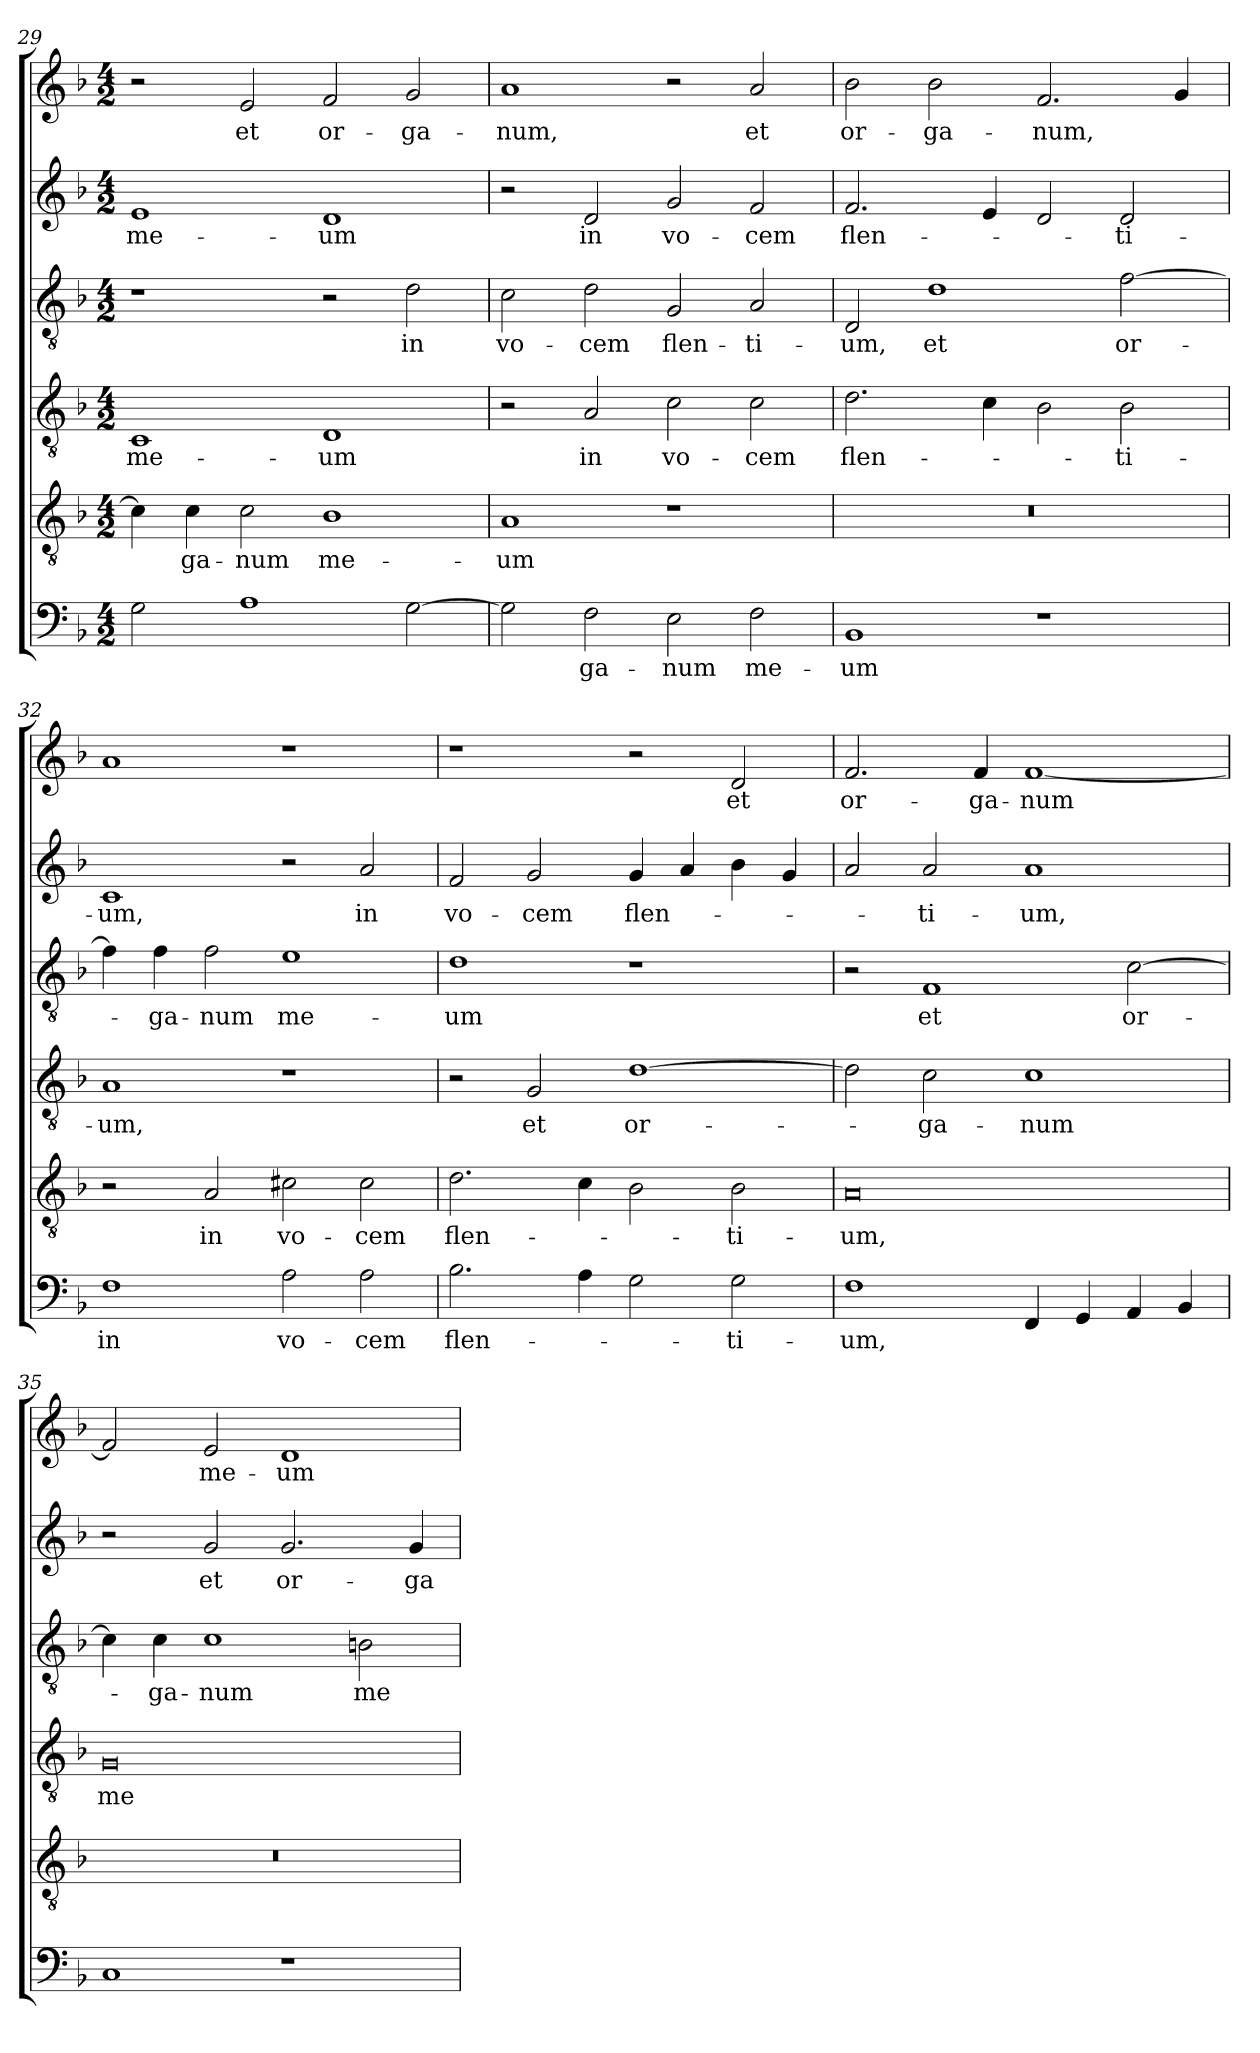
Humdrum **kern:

**kern	**text	**kern	**text	**kern	**text	**kern	**text	**kern	**text	**kern	**text
*part6	*part6	*part5	*part5	*part4	*part4	*part3	*part3	*part2	*part2	*part1	*part1
*staff6	*staff6	*staff5	*staff5	*staff4	*staff4	*staff3	*staff3	*staff2	*staff2	*staff1	*staff1
*clefF4	*	*clefGv2	*	*clefGv2	*	*clefGv2	*	*clefG2	*	*clefG2	*
*k[b-]	*	*k[b-]	*	*k[b-]	*	*k[b-]	*	*k[b-]	*	*k[b-]	*
*F:	*	*F:	*	*F:	*	*F:	*	*F:	*	*F:	*
*M4/2	*	*M4/2	*	*M4/2	*	*M4/2	*	*M4/2	*	*M4/2	*
=29	=29	=29	=29	=29	=29	=29	=29	=29	=29	=29	=29
2G\	.	4c\]	.	1C	me-	1r	.	1e	me-	2r	.
.	.	4c\	-ga-	.	.	.	.	.	.	.	.
1A	.	2c\	-num	.	.	.	.	.	.	2e/	et
.	.	1B-	me-	1D	-um	2r	.	1d	-um	2f/	or-
[2G\	.	.	.	.	.	2d\	in	.	.	2g/	-ga-
=30	=30	=30	=30	=30	=30	=30	=30	=30	=30	=30	=30
2G\]	.	1A	-um	2r	.	2c\	vo-	2r	.	1a	-num,
2F\	-ga-	.	.	2A/	in	2d\	-cem	2d/	in	.	.
2E\	-num	1r	.	2c\	vo-	2G/	flen-	2g/	vo-	2r	.
2F\	me-	.	.	2c\	-cem	2A/	-ti-	2f/	-cem	2a/	et
!!LO:LB:g=z
=31	=31	=31	=31	=31	=31	=31	=31	=31	=31	=31	=31
1BB-	-um	0r	.	2.d\	flen-	2D/	-um,	2.f/	flen-	2b-\	or-
.	.	.	.	.	.	1d	et	.	.	2b-\	-ga-
.	.	.	.	4c\	.	.	.	4e/	.	.	.
1r	.	.	.	2B-\	.	.	.	2d/	.	2.f/	-num,
.	.	.	.	2B-\	-ti-	[2f\	or-	2d/	-ti-	.	.
.	.	.	.	.	.	.	.	.	.	4g/	.
=32	=32	=32	=32	=32	=32	=32	=32	=32	=32	=32	=32
1F	in	2r	.	1A	-um,	4f\]	.	1c	-um,	1a	.
.	.	.	.	.	.	4f\	-ga-	.	.	.	.
.	.	2A/	in	.	.	2f\	-num	.	.	.	.
2A\	vo-	2c#X\	vo-	1r	.	1e	me-	2r	.	1r	.
2A\	-cem	2c#\	-cem	.	.	.	.	2a/	in	.	.
=33	=33	=33	=33	=33	=33	=33	=33	=33	=33	=33	=33
2.B-\	flen-	2.d\	flen-	2r	.	1d	-um	2f/	vo-	1r	.
.	.	.	.	2G/	et	.	.	2g/	-cem	.	.
4A\	.	4c\	.	.	.	.	.	.	.	.	.
2G\	.	2B-\	.	[1d	or-	1r	.	4g/	flen-	2r	.
.	.	.	.	.	.	.	.	4a/	.	.	.
2G\	-ti-	2B-\	-ti-	.	.	.	.	4b-\	.	2d/	et
.	.	.	.	.	.	.	.	4g/	.	.	.
=34	=34	=34	=34	=34	=34	=34	=34	=34	=34	=34	=34
1F	-um,	0A	-um,	2d\]	.	2r	.	2a/	.	2.f/	or-
.	.	.	.	2c\	-ga-	1F	et	2a/	-ti-	.	.
.	.	.	.	.	.	.	.	.	.	4f/	-ga-
4FF/	.	.	.	1c	-num	.	.	1a	-um,	[1f	-num
4GG/	.	.	.	.	.	.	.	.	.	.	.
4AA/	.	.	.	.	.	[2c\	or-	.	.	.	.
4BB-/	.	.	.	.	.	.	.	.	.	.	.
=35	=35	=35	=35	=35	=35	=35	=35	=35	=35	=35	=35
1C	.	0r	.	0G	me-	4c\]	.	2r	.	2f/]	.
.	.	.	.	.	.	4c\	-ga-	.	.	.	.
.	.	.	.	.	.	1c	-num	2g/	et	2e/	me-
1r	.	.	.	.	.	.	.	2.g/	or-	1d	-um
.	.	.	.	.	.	2Bn\	me-	.	.	.	.
.	.	.	.	.	.	.	.	4g/	-ga-	.	.
=	=	=	=	=	=	=	=	=	=	=	=
*-	*-	*-	*-	*-	*-	*-	*-	*-	*-	*-	*-
